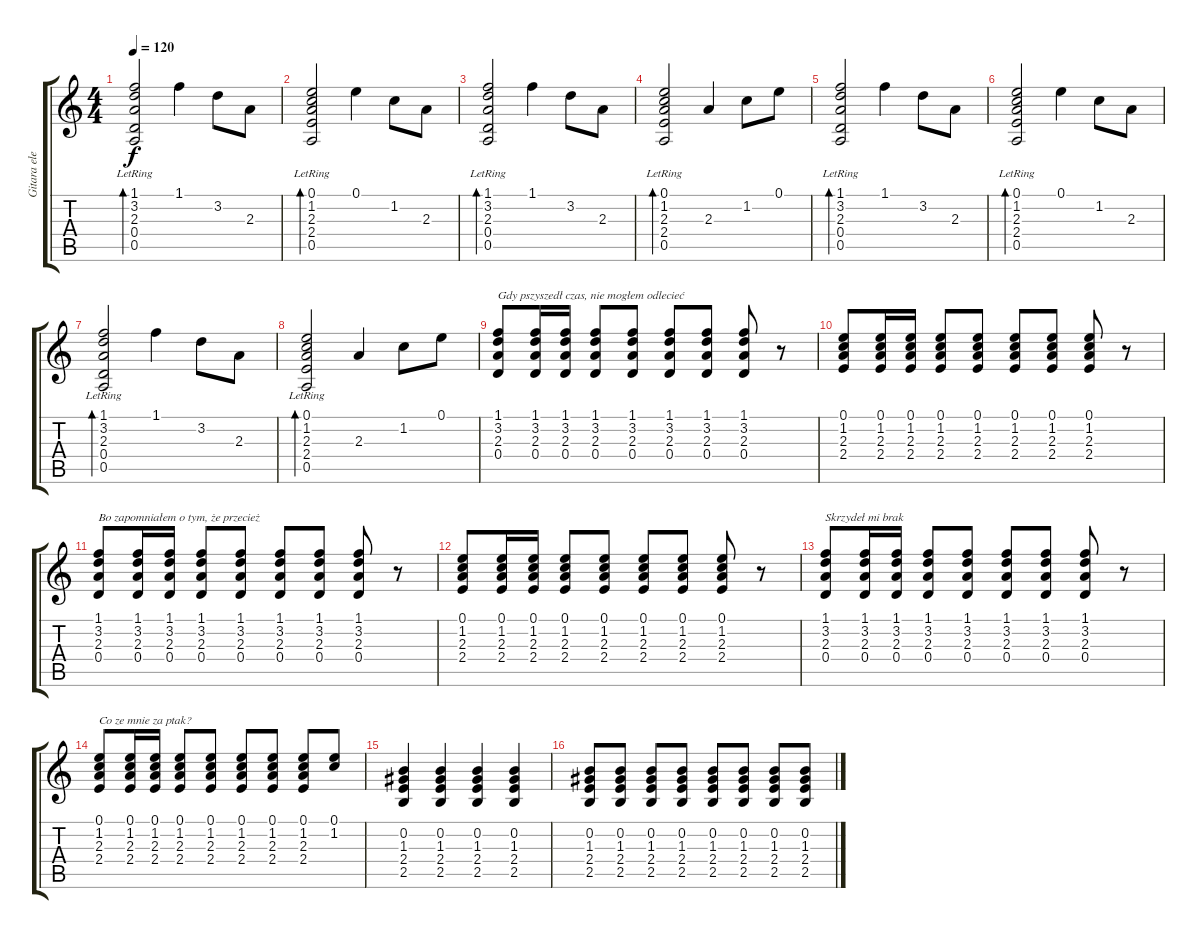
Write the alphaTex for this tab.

\track ("Gitara elektryczna" "Gitara ele") {instrument electricguitarjazz}
\staff {score tabs}
\tuning (E4 B3 G3 D3 A2 E2) {hide}
\ts (4 4)
\tempo 120
\clef g2
\ks c
(1.1 3.2 2.3 0.4{lr} 0.5{lr}).2{bd 480 dy f} 1.1.4 3.2.8 2.3.8 |
(0.1 1.2 2.3 2.4{lr} 0.5{lr}).2{bd 480} 0.1.4 1.2.8 2.3.8 |
(1.1 3.2 2.3 0.4{lr} 0.5{lr}).2{bd 480} 1.1.4 3.2.8 2.3.8 |
(0.1 1.2 2.3 2.4{lr} 0.5{lr}).2{bd 480} 2.3.4 1.2.8 0.1.8 |
(1.1 3.2 2.3 0.4{lr} 0.5{lr}).2{bd 480} 1.1.4 3.2.8 2.3.8 |
(0.1 1.2 2.3 2.4{lr} 0.5{lr}).2{bd 480} 0.1.4 1.2.8 2.3.8 |
(1.1 3.2 2.3 0.4{lr} 0.5{lr}).2{bd 480} 1.1.4 3.2.8 2.3.8 |
(0.1 1.2 2.3 2.4{lr} 0.5{lr}).2{bd 480} 2.3.4 1.2.8 0.1.8 |
(1.1 3.2 2.3 0.4).8{txt "Gdy pszyszedł czas, nie mogłem odlecieć"} (1.1 3.2 2.3 0.4).16 (1.1 3.2 2.3 0.4).16 (1.1 3.2 2.3 0.4).8 (1.1 3.2 2.3 0.4).8 (1.1 3.2 2.3 0.4).8 (1.1 3.2 2.3 0.4).8 (1.1 3.2 2.3 0.4).8 r.8 |
(0.1 1.2 2.3 2.4).8 (0.1 1.2 2.3 2.4).16 (0.1 1.2 2.3 2.4).16 (0.1 1.2 2.3 2.4).8 (0.1 1.2 2.3 2.4).8 (0.1 1.2 2.3 2.4).8 (0.1 1.2 2.3 2.4).8 (0.1 1.2 2.3 2.4).8 r.8 |
(1.1 3.2 2.3 0.4).8{txt "Bo zapomniałem o tym, że przecież"} (1.1 3.2 2.3 0.4).16 (1.1 3.2 2.3 0.4).16 (1.1 3.2 2.3 0.4).8 (1.1 3.2 2.3 0.4).8 (1.1 3.2 2.3 0.4).8 (1.1 3.2 2.3 0.4).8 (1.1 3.2 2.3 0.4).8 r.8 |
(0.1 1.2 2.3 2.4).8 (0.1 1.2 2.3 2.4).16 (0.1 1.2 2.3 2.4).16 (0.1 1.2 2.3 2.4).8 (0.1 1.2 2.3 2.4).8 (0.1 1.2 2.3 2.4).8 (0.1 1.2 2.3 2.4).8 (0.1 1.2 2.3 2.4).8 r.8 |
(1.1 3.2 2.3 0.4).8{txt "Skrzydeł mi brak"} (1.1 3.2 2.3 0.4).16 (1.1 3.2 2.3 0.4).16 (1.1 3.2 2.3 0.4).8 (1.1 3.2 2.3 0.4).8 (1.1 3.2 2.3 0.4).8 (1.1 3.2 2.3 0.4).8 (1.1 3.2 2.3 0.4).8 r.8 |
(0.1 1.2 2.3 2.4).8{txt "Co ze mnie za ptak?"} (0.1 1.2 2.3 2.4).16 (0.1 1.2 2.3 2.4).16 (0.1 1.2 2.3 2.4).8 (0.1 1.2 2.3 2.4).8 (0.1 1.2 2.3 2.4).8 (0.1 1.2 2.3 2.4).8 (0.1 1.2 2.3 2.4).8 (0.1 1.2).8 |
(0.2 1.3 2.4 2.5).4 (0.2 1.3 2.4 2.5).4 (0.2 1.3 2.4 2.5).4 (0.2 1.3 2.4 2.5).4 |
(0.2 1.3 2.4 2.5).8 (0.2 1.3 2.4 2.5).8 (0.2 1.3 2.4 2.5).8 (0.2 1.3 2.4 2.5).8 (0.2 1.3 2.4 2.5).8 (0.2 1.3 2.4 2.5).8 (0.2 1.3 2.4 2.5).8 (0.2 1.3 2.4 2.5).8
